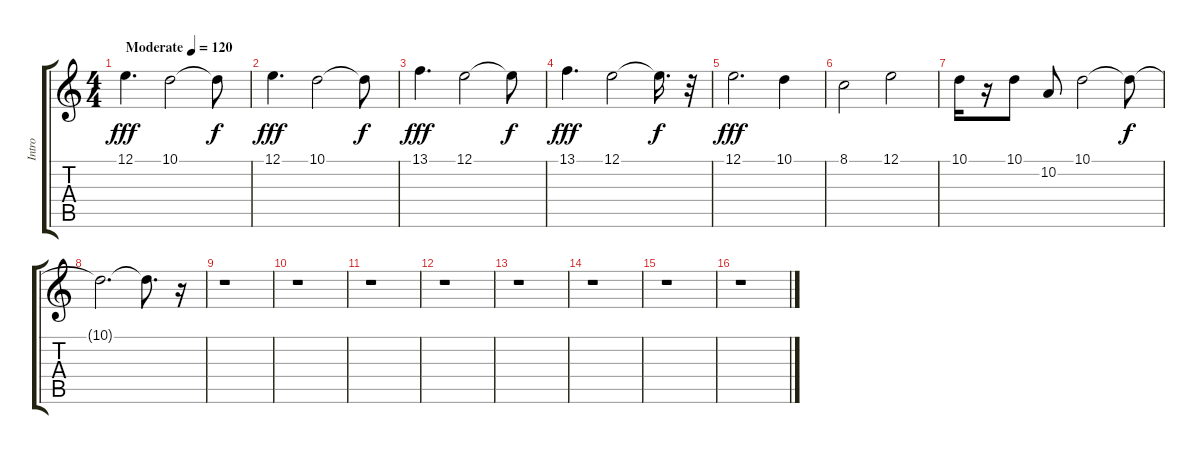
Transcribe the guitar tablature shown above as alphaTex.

\track ("Intro" "Intro") {instrument lead1square}
\staff {score tabs}
\tuning (E4 B3 G3 D3 A2 E2) {hide}
\ts (4 4)
\tempo (120 "Moderate")
\clef g2
\ks c
12.1.4{d dy fff instrument lead1square} 10.1.2 10.1{t}.8{dy f} |
12.1.4{d dy fff} 10.1.2 10.1{t}.8{dy f} |
13.1.4{d dy fff} 12.1.2 12.1{t}.8{dy f} |
13.1.4{d dy fff} 12.1.2 12.1{t}.16{d dy f} r.32 |
12.1.2{d dy fff} 10.1.4 |
8.1.2 12.1.2 |
10.1.16 r.16 10.1.8 10.2.8 10.1.2 10.1{t}.8{dy f} |
10.1{t}.2{d} 10.1{t}.8{d} r.16 |
r.1 |
r.1 |
r.1 |
r.1 |
r.1 |
r.1 |
r.1 |
r.1
